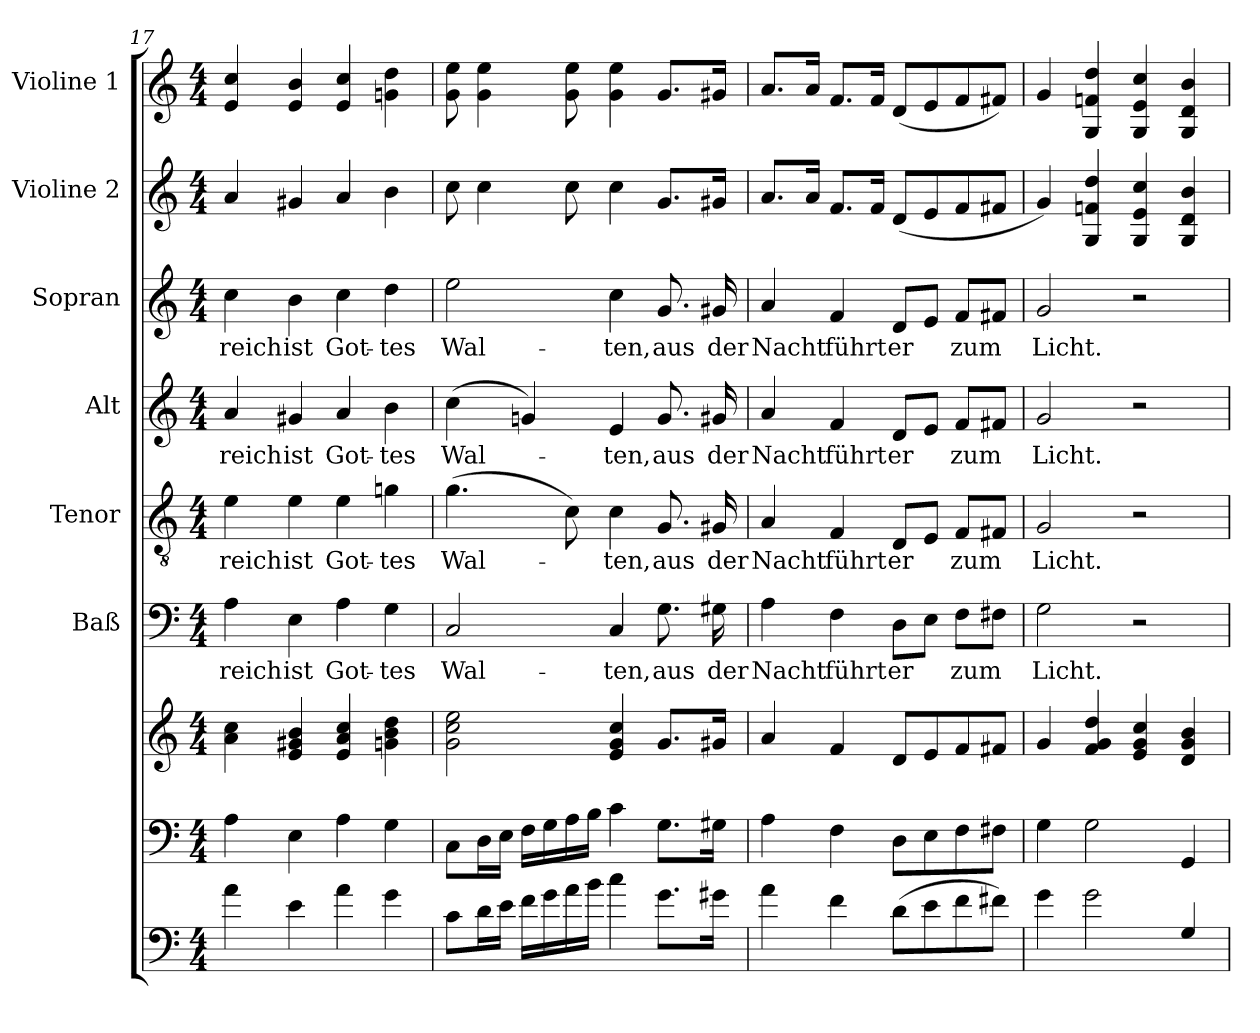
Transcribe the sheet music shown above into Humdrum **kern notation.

**kern	**kern	**kern	**kern	**text	**kern	**text	**kern	**text	**kern	**text	**kern	**kern
*part8	*part7	*part7	*part6	*part6	*part5	*part5	*part4	*part4	*part3	*part3	*part2	*part1
*staff9	*staff8	*staff7	*staff6	*staff6	*staff5	*staff5	*staff4	*staff4	*staff3	*staff3	*staff2	*staff1
*	*	*	*I"Baß	*	*I"Tenor	*	*I"Alt	*	*I"Sopran	*	*I"Violine 2	*I"Violine 1
*	*	*	*	*	*	*	*	*	*	*	*I'Vln	*I'Vln
*clefF4	*clefF4	*clefG2	*clefF4	*	*clefGv2	*	*clefG2	*	*clefG2	*	*clefG2	*clefG2
*ITrd7c12	*	*	*	*	*	*	*	*	*	*	*	*
*k[]	*k[]	*k[]	*k[]	*	*k[]	*	*k[]	*	*k[]	*	*k[]	*k[]
*C:	*C:	*C:	*C:	*	*C:	*	*C:	*	*C:	*	*C:	*C:
*M4/4	*M4/4	*M4/4	*M4/4	*	*M4/4	*	*M4/4	*	*M4/4	*	*M4/4	*M4/4
=17	=17	=17	=17	=17	=17	=17	=17	=17	=17	=17	=17	=17
!	!	!	!	!LO:LY:b	!	!LO:LY:b	!	!LO:LY:b	!	!LO:LY:b	!	!
4A\	4A\	4a\ 4cc\	4A\	-reich	4e\	-reich	4a/	-reich	4cc\	-reich	4a/	4e/ 4cc/
!	!	!	!	!LO:LY:b	!	!LO:LY:b	!	!LO:LY:b	!	!LO:LY:b	!	!
4E\	4E\	4e/ 4g#X/ 4b/	4E\	ist	4e\	ist	4g#X/	ist	4b\	ist	4g#X/	4e/ 4b/
!	!	!	!	!LO:LY:b	!	!LO:LY:b	!	!LO:LY:b	!	!LO:LY:b	!	!
4A\	4A\	4e/ 4a/ 4cc/	4A\	Got-	4e\	Got-	4a/	Got-	4cc\	Got-	4a/	4e/ 4cc/
!	!	!	!	!LO:LY:b	!	!LO:LY:b	!	!LO:LY:b	!	!LO:LY:b	!	!
4G\	4G\	4gn\ 4b\ 4dd\	4G\	-tes	4gn\	-tes	4b\	-tes	4dd\	-tes	4b\	4gn\ 4dd\
=18	=18	=18	=18	=18	=18	=18	=18	=18	=18	=18	=18	=18
!	!	!	!	!LO:LY:b	!	!LO:LY:b	!	!LO:LY:b	!	!LO:LY:b	!	!
8C\L	8C\L	2g\ 2cc\ 2ee\	2C/	Wal-	(>4.g\	Wal-	(>4cc\	Wal-	2ee\	Wal-	8cc\	8g\ 8ee\
16D\L	16D\L	.	.	.	.	.	.	.	.	.	4cc\	4g\ 4ee\
16E\JJ	16E\JJ	.	.	.	.	.	.	.	.	.	.	.
16F\LL	16F\LL	.	.	.	.	.	4gn/)	.	.	.	.	.
16G\	16G\	.	.	.	.	.	.	.	.	.	.	.
16A\	16A\	.	.	.	8c\)	.	.	.	.	.	8cc\	8g\ 8ee\
16B\JJ	16B\JJ	.	.	.	.	.	.	.	.	.	.	.
!	!	!	!	!LO:LY:b	!	!LO:LY:b	!	!LO:LY:b	!	!LO:LY:b	!	!
4c\	4c\	4e/ 4g/ 4cc/	4C/	-ten,	4c\	-ten,	4e/	-ten,	4cc\	-ten,	4cc\	4g\ 4ee\
!	!	!	!	!LO:LY:b	!	!LO:LY:b	!	!LO:LY:b	!	!LO:LY:b	!	!
8.G\L	8.G\L	8.g/L	8.G\	aus	8.G/	aus	8.g/	aus	8.g/	aus	8.g/L	8.g/L
!	!	!	!	!LO:LY:b	!	!LO:LY:b	!	!LO:LY:b	!	!LO:LY:b	!	!
16G#X\Jk	16G#X\Jk	16g#X/Jk	16G#X\	der	16G#X/	der	16g#X/	der	16g#X/	der	16g#X/Jk	16g#X/Jk
=19	=19	=19	=19	=19	=19	=19	=19	=19	=19	=19	=19	=19
!	!	!	!	!LO:LY:b	!	!LO:LY:b	!	!LO:LY:b	!	!LO:LY:b	!	!
4A\	4A\	4a/	4A\	Nacht	4A/	Nacht	4a/	Nacht	4a/	Nacht	8.a/L	8.a/L
.	.	.	.	.	.	.	.	.	.	.	16a/Jk	16a/Jk
!	!	!	!	!LO:LY:b	!	!LO:LY:b	!	!LO:LY:b	!	!LO:LY:b	!	!
4F\	4F\	4f/	4F\	führt	4F/	führt	4f/	führt	4f/	führt	8.f/L	8.f/L
.	.	.	.	.	.	.	.	.	.	.	16f/Jk	16f/Jk
!	!	!	!	!LO:LY:b	!	!LO:LY:b	!	!LO:LY:b	!	!LO:LY:b	!	!
(>8D\L	8D\L	8d/L	8D\L	er	8D/L	er	8d/L	er	8d/L	er	(<8d/L	(<8d/L
8E\	8E\	8e/	8E\J	.	8E/J	.	8e/J	.	8e/J	.	8e/	8e/
!	!	!	!	!LO:LY:b	!	!LO:LY:b	!	!LO:LY:b	!	!LO:LY:b	!	!
8F\	8F\	8f/	8F\L	zum	8F/L	zum	8f/L	zum	8f/L	zum	8f/	8f/
8F#X\J)	8F#X\J	8f#X/J	8F#X\J	.	8F#X/J	.	8f#X/J	.	8f#X/J	.	8f#X/J	8f#X/J)
!!LO:PB:g=z
=20	=20	=20	=20	=20	=20	=20	=20	=20	=20	=20	=20	=20
!	!	!	!	!LO:LY:b	!	!LO:LY:b	!	!LO:LY:b	!	!LO:LY:b	!	!
4G\	4G\	4g/	2G\	Licht.	2G/	Licht.	2g/	Licht.	2g/	Licht.	4g/)	4g/
2G\	2G\	4f/ 4g/ 4dd/	.	.	.	.	.	.	.	.	4G/ 4fn/ 4dd/	4G/ 4fn/ 4dd/
.	.	4e/ 4g/ 4cc/	2r	.	2r	.	2r	.	2r	.	4G/ 4e/ 4cc/	4G/ 4e/ 4cc/
4GG/	4GG/	4d/ 4g/ 4b/	.	.	.	.	.	.	.	.	4G/ 4d/ 4b/	4G/ 4d/ 4b/
=	=	=	=	=	=	=	=	=	=	=	=	=
*-	*-	*-	*-	*-	*-	*-	*-	*-	*-	*-	*-	*-
